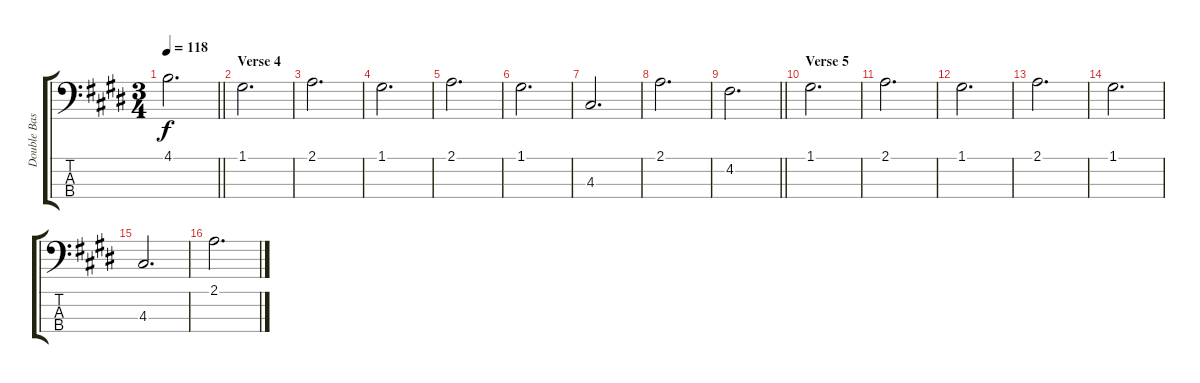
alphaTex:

\track ("Double Bass" "Double Bas") {instrument acousticbass}
\staff {score tabs}
\tuning (G2 D2 A1 E1) {hide}
\ts (3 4)
\tempo 118
\clef f4
\barLineRight lightlight
\ks e
4.1.2{d dy f} |
\section ("" "Verse 4")
1.1.2{d} |
2.1.2{d} |
1.1.2{d} |
2.1.2{d} |
1.1.2{d} |
4.3.2{d} |
2.1.2{d} |
\barLineRight lightlight
4.2.2{d} |
\section ("" "Verse 5")
1.1.2{d} |
2.1.2{d} |
1.1.2{d} |
2.1.2{d} |
1.1.2{d} |
4.3.2{d} |
2.1.2{d}
